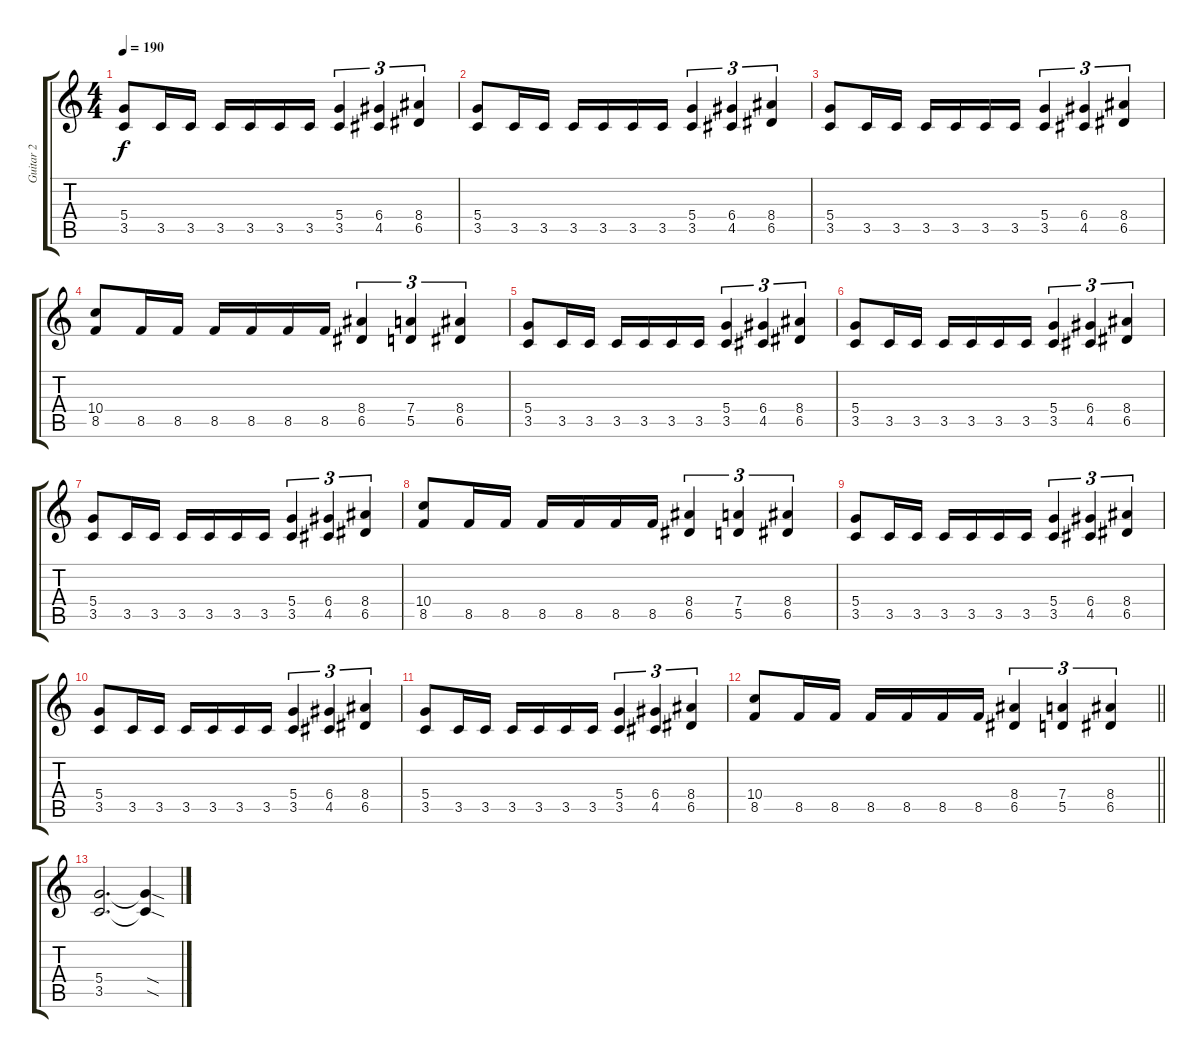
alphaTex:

\track ("Guitar 2" "Guitar 2") {instrument distortionguitar}
\staff {score tabs}
\tuning (E4 B3 G3 D3 A2 E2) {hide}
\ts (4 4)
\tempo 190
\clef g2
\ks c
(5.4 3.5).8{dy f} 3.5.16 3.5.16 3.5.16 3.5.16 3.5.16 3.5.16 (5.4 3.5).4{tu (3 2)} (6.4 4.5).4{tu (3 2)} (8.4 6.5).4{tu (3 2)} |
(5.4 3.5).8 3.5.16 3.5.16 3.5.16 3.5.16 3.5.16 3.5.16 (5.4 3.5).4{tu (3 2)} (6.4 4.5).4{tu (3 2)} (8.4 6.5).4{tu (3 2)} |
(5.4 3.5).8 3.5.16 3.5.16 3.5.16 3.5.16 3.5.16 3.5.16 (5.4 3.5).4{tu (3 2)} (6.4 4.5).4{tu (3 2)} (8.4 6.5).4{tu (3 2)} |
(10.4 8.5).8 8.5.16 8.5.16 8.5.16 8.5.16 8.5.16 8.5.16 (8.4 6.5).4{tu (3 2)} (7.4 5.5).4{tu (3 2)} (8.4 6.5).4{tu (3 2)} |
(5.4 3.5).8 3.5.16 3.5.16 3.5.16 3.5.16 3.5.16 3.5.16 (5.4 3.5).4{tu (3 2)} (6.4 4.5).4{tu (3 2)} (8.4 6.5).4{tu (3 2)} |
(5.4 3.5).8 3.5.16 3.5.16 3.5.16 3.5.16 3.5.16 3.5.16 (5.4 3.5).4{tu (3 2)} (6.4 4.5).4{tu (3 2)} (8.4 6.5).4{tu (3 2)} |
(5.4 3.5).8 3.5.16 3.5.16 3.5.16 3.5.16 3.5.16 3.5.16 (5.4 3.5).4{tu (3 2)} (6.4 4.5).4{tu (3 2)} (8.4 6.5).4{tu (3 2)} |
(10.4 8.5).8 8.5.16 8.5.16 8.5.16 8.5.16 8.5.16 8.5.16 (8.4 6.5).4{tu (3 2)} (7.4 5.5).4{tu (3 2)} (8.4 6.5).4{tu (3 2)} |
(5.4 3.5).8 3.5.16 3.5.16 3.5.16 3.5.16 3.5.16 3.5.16 (5.4 3.5).4{tu (3 2)} (6.4 4.5).4{tu (3 2)} (8.4 6.5).4{tu (3 2)} |
(5.4 3.5).8 3.5.16 3.5.16 3.5.16 3.5.16 3.5.16 3.5.16 (5.4 3.5).4{tu (3 2)} (6.4 4.5).4{tu (3 2)} (8.4 6.5).4{tu (3 2)} |
(5.4 3.5).8 3.5.16 3.5.16 3.5.16 3.5.16 3.5.16 3.5.16 (5.4 3.5).4{tu (3 2)} (6.4 4.5).4{tu (3 2)} (8.4 6.5).4{tu (3 2)} |
\barLineRight lightlight
(10.4 8.5).8 8.5.16 8.5.16 8.5.16 8.5.16 8.5.16 8.5.16 (8.4 6.5).4{tu (3 2)} (7.4 5.5).4{tu (3 2)} (8.4 6.5).4{tu (3 2)} |
(5.4 3.5).2{d} (5.4{sod t} 3.5{sod t}).4
